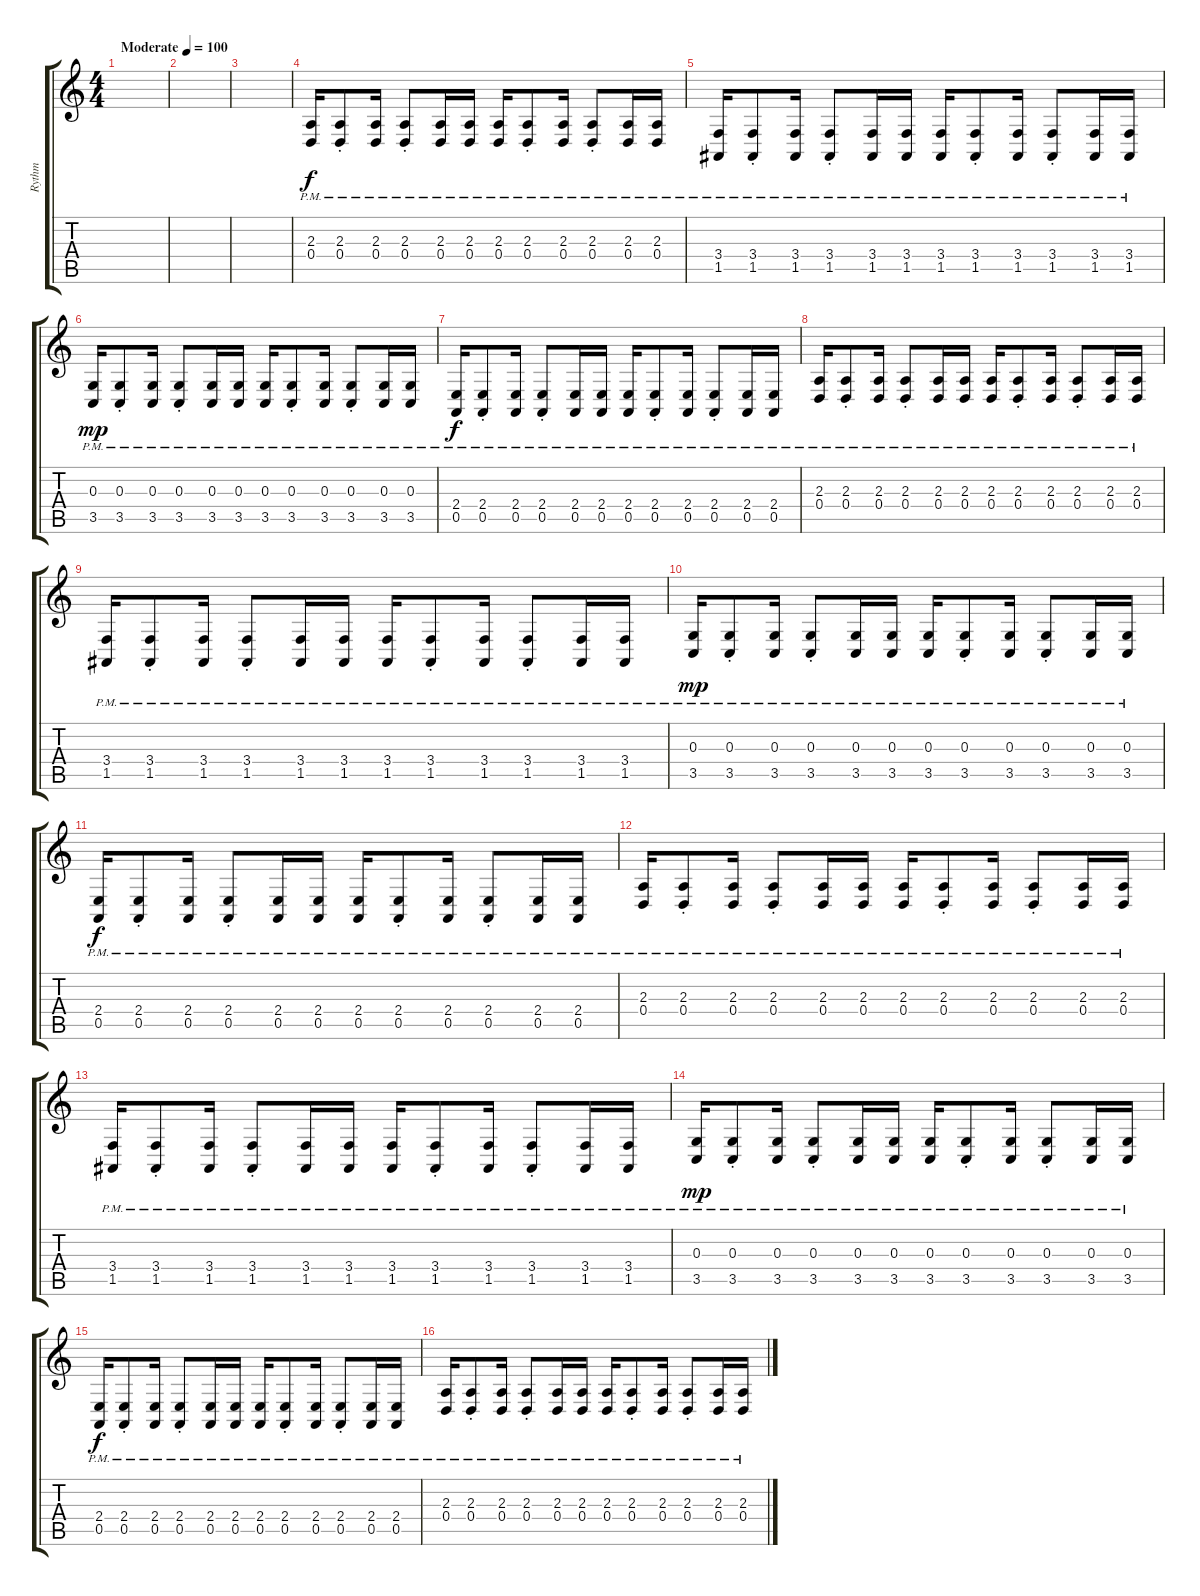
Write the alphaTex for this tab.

\track ("Rythm" "Rythm") {instrument lead8bassandlead}
\staff {score tabs}
\tuning (E4 B3 G3 D3 A2 E2) {hide}
\ts (4 4)
\tempo (100 "Moderate")
\clef g2
\ks c
|
|
|
(2.3{pm} 0.4{pm}).16 (2.3{pm st} 0.4{pm st}).8 (2.3{pm} 0.4{pm}).16 (2.3{pm st} 0.4{pm st}).8 (2.3{pm} 0.4{pm}).16 (2.3{pm} 0.4{pm}).16 (2.3{pm} 0.4{pm}).16 (2.3{pm st} 0.4{pm st}).8 (2.3{pm} 0.4{pm}).16 (2.3{pm st} 0.4{pm st}).8 (2.3{pm} 0.4{pm}).16 (2.3{pm} 0.4{pm}).16 |
(3.4{pm} 1.5{pm}).16 (3.4{pm st} 1.5{pm st}).8 (3.4{pm} 1.5{pm}).16 (3.4{pm st} 1.5{pm st}).8 (3.4{pm} 1.5{pm}).16 (3.4{pm} 1.5{pm}).16 (3.4{pm} 1.5{pm}).16 (3.4{pm st} 1.5{pm st}).8 (3.4{pm} 1.5{pm}).16 (3.4{pm st} 1.5{pm st}).8 (3.4{pm} 1.5{pm}).16 (3.4{pm} 1.5{pm}).16 |
(0.3{pm} 3.5{pm}).16{dy mp} (0.3{pm st} 3.5{pm st}).8 (0.3{pm} 3.5{pm}).16 (0.3{pm st} 3.5{pm st}).8 (0.3{pm} 3.5{pm}).16 (0.3{pm} 3.5{pm}).16 (0.3{pm} 3.5{pm}).16 (0.3{pm st} 3.5{pm st}).8 (0.3{pm} 3.5{pm}).16 (0.3{pm st} 3.5{pm st}).8 (0.3{pm} 3.5{pm}).16 (0.3{pm} 3.5{pm}).16 |
(2.4{pm} 0.5{pm}).16{dy f} (2.4{pm st} 0.5{pm st}).8 (2.4{pm} 0.5{pm}).16 (2.4{pm st} 0.5{pm st}).8 (2.4{pm} 0.5{pm}).16 (2.4{pm} 0.5{pm}).16 (2.4{pm} 0.5{pm}).16 (2.4{pm st} 0.5{pm st}).8 (2.4{pm} 0.5{pm}).16 (2.4{pm st} 0.5{pm st}).8 (2.4{pm} 0.5{pm}).16 (2.4{pm} 0.5{pm}).16 |
(2.3{pm} 0.4{pm}).16 (2.3{pm st} 0.4{pm st}).8 (2.3{pm} 0.4{pm}).16 (2.3{pm st} 0.4{pm st}).8 (2.3{pm} 0.4{pm}).16 (2.3{pm} 0.4{pm}).16 (2.3{pm} 0.4{pm}).16 (2.3{pm st} 0.4{pm st}).8 (2.3{pm} 0.4{pm}).16 (2.3{pm st} 0.4{pm st}).8 (2.3{pm} 0.4{pm}).16 (2.3{pm} 0.4{pm}).16 |
(3.4{pm} 1.5{pm}).16 (3.4{pm st} 1.5{pm st}).8 (3.4{pm} 1.5{pm}).16 (3.4{pm st} 1.5{pm st}).8 (3.4{pm} 1.5{pm}).16 (3.4{pm} 1.5{pm}).16 (3.4{pm} 1.5{pm}).16 (3.4{pm st} 1.5{pm st}).8 (3.4{pm} 1.5{pm}).16 (3.4{pm st} 1.5{pm st}).8 (3.4{pm} 1.5{pm}).16 (3.4{pm} 1.5{pm}).16 |
(0.3{pm} 3.5{pm}).16{dy mp} (0.3{pm st} 3.5{pm st}).8 (0.3{pm} 3.5{pm}).16 (0.3{pm st} 3.5{pm st}).8 (0.3{pm} 3.5{pm}).16 (0.3{pm} 3.5{pm}).16 (0.3{pm} 3.5{pm}).16 (0.3{pm st} 3.5{pm st}).8 (0.3{pm} 3.5{pm}).16 (0.3{pm st} 3.5{pm st}).8 (0.3{pm} 3.5{pm}).16 (0.3{pm} 3.5{pm}).16 |
(2.4{pm} 0.5{pm}).16{dy f} (2.4{pm st} 0.5{pm st}).8 (2.4{pm} 0.5{pm}).16 (2.4{pm st} 0.5{pm st}).8 (2.4{pm} 0.5{pm}).16 (2.4{pm} 0.5{pm}).16 (2.4{pm} 0.5{pm}).16 (2.4{pm st} 0.5{pm st}).8 (2.4{pm} 0.5{pm}).16 (2.4{pm st} 0.5{pm st}).8 (2.4{pm} 0.5{pm}).16 (2.4{pm} 0.5{pm}).16 |
(2.3{pm} 0.4{pm}).16 (2.3{pm st} 0.4{pm st}).8 (2.3{pm} 0.4{pm}).16 (2.3{pm st} 0.4{pm st}).8 (2.3{pm} 0.4{pm}).16 (2.3{pm} 0.4{pm}).16 (2.3{pm} 0.4{pm}).16 (2.3{pm st} 0.4{pm st}).8 (2.3{pm} 0.4{pm}).16 (2.3{pm st} 0.4{pm st}).8 (2.3{pm} 0.4{pm}).16 (2.3{pm} 0.4{pm}).16 |
(3.4{pm} 1.5{pm}).16 (3.4{pm st} 1.5{pm st}).8 (3.4{pm} 1.5{pm}).16 (3.4{pm st} 1.5{pm st}).8 (3.4{pm} 1.5{pm}).16 (3.4{pm} 1.5{pm}).16 (3.4{pm} 1.5{pm}).16 (3.4{pm st} 1.5{pm st}).8 (3.4{pm} 1.5{pm}).16 (3.4{pm st} 1.5{pm st}).8 (3.4{pm} 1.5{pm}).16 (3.4{pm} 1.5{pm}).16 |
(0.3{pm} 3.5{pm}).16{dy mp} (0.3{pm st} 3.5{pm st}).8 (0.3{pm} 3.5{pm}).16 (0.3{pm st} 3.5{pm st}).8 (0.3{pm} 3.5{pm}).16 (0.3{pm} 3.5{pm}).16 (0.3{pm} 3.5{pm}).16 (0.3{pm st} 3.5{pm st}).8 (0.3{pm} 3.5{pm}).16 (0.3{pm st} 3.5{pm st}).8 (0.3{pm} 3.5{pm}).16 (0.3{pm} 3.5{pm}).16 |
(2.4{pm} 0.5{pm}).16{dy f} (2.4{pm st} 0.5{pm st}).8 (2.4{pm} 0.5{pm}).16 (2.4{pm st} 0.5{pm st}).8 (2.4{pm} 0.5{pm}).16 (2.4{pm} 0.5{pm}).16 (2.4{pm} 0.5{pm}).16 (2.4{pm st} 0.5{pm st}).8 (2.4{pm} 0.5{pm}).16 (2.4{pm st} 0.5{pm st}).8 (2.4{pm} 0.5{pm}).16 (2.4{pm} 0.5{pm}).16 |
(2.3{pm} 0.4{pm}).16 (2.3{pm st} 0.4{pm st}).8 (2.3{pm} 0.4{pm}).16 (2.3{pm st} 0.4{pm st}).8 (2.3{pm} 0.4{pm}).16 (2.3{pm} 0.4{pm}).16 (2.3{pm} 0.4{pm}).16 (2.3{pm st} 0.4{pm st}).8 (2.3{pm} 0.4{pm}).16 (2.3{pm st} 0.4{pm st}).8 (2.3{pm} 0.4{pm}).16 (2.3{pm} 0.4{pm}).16
